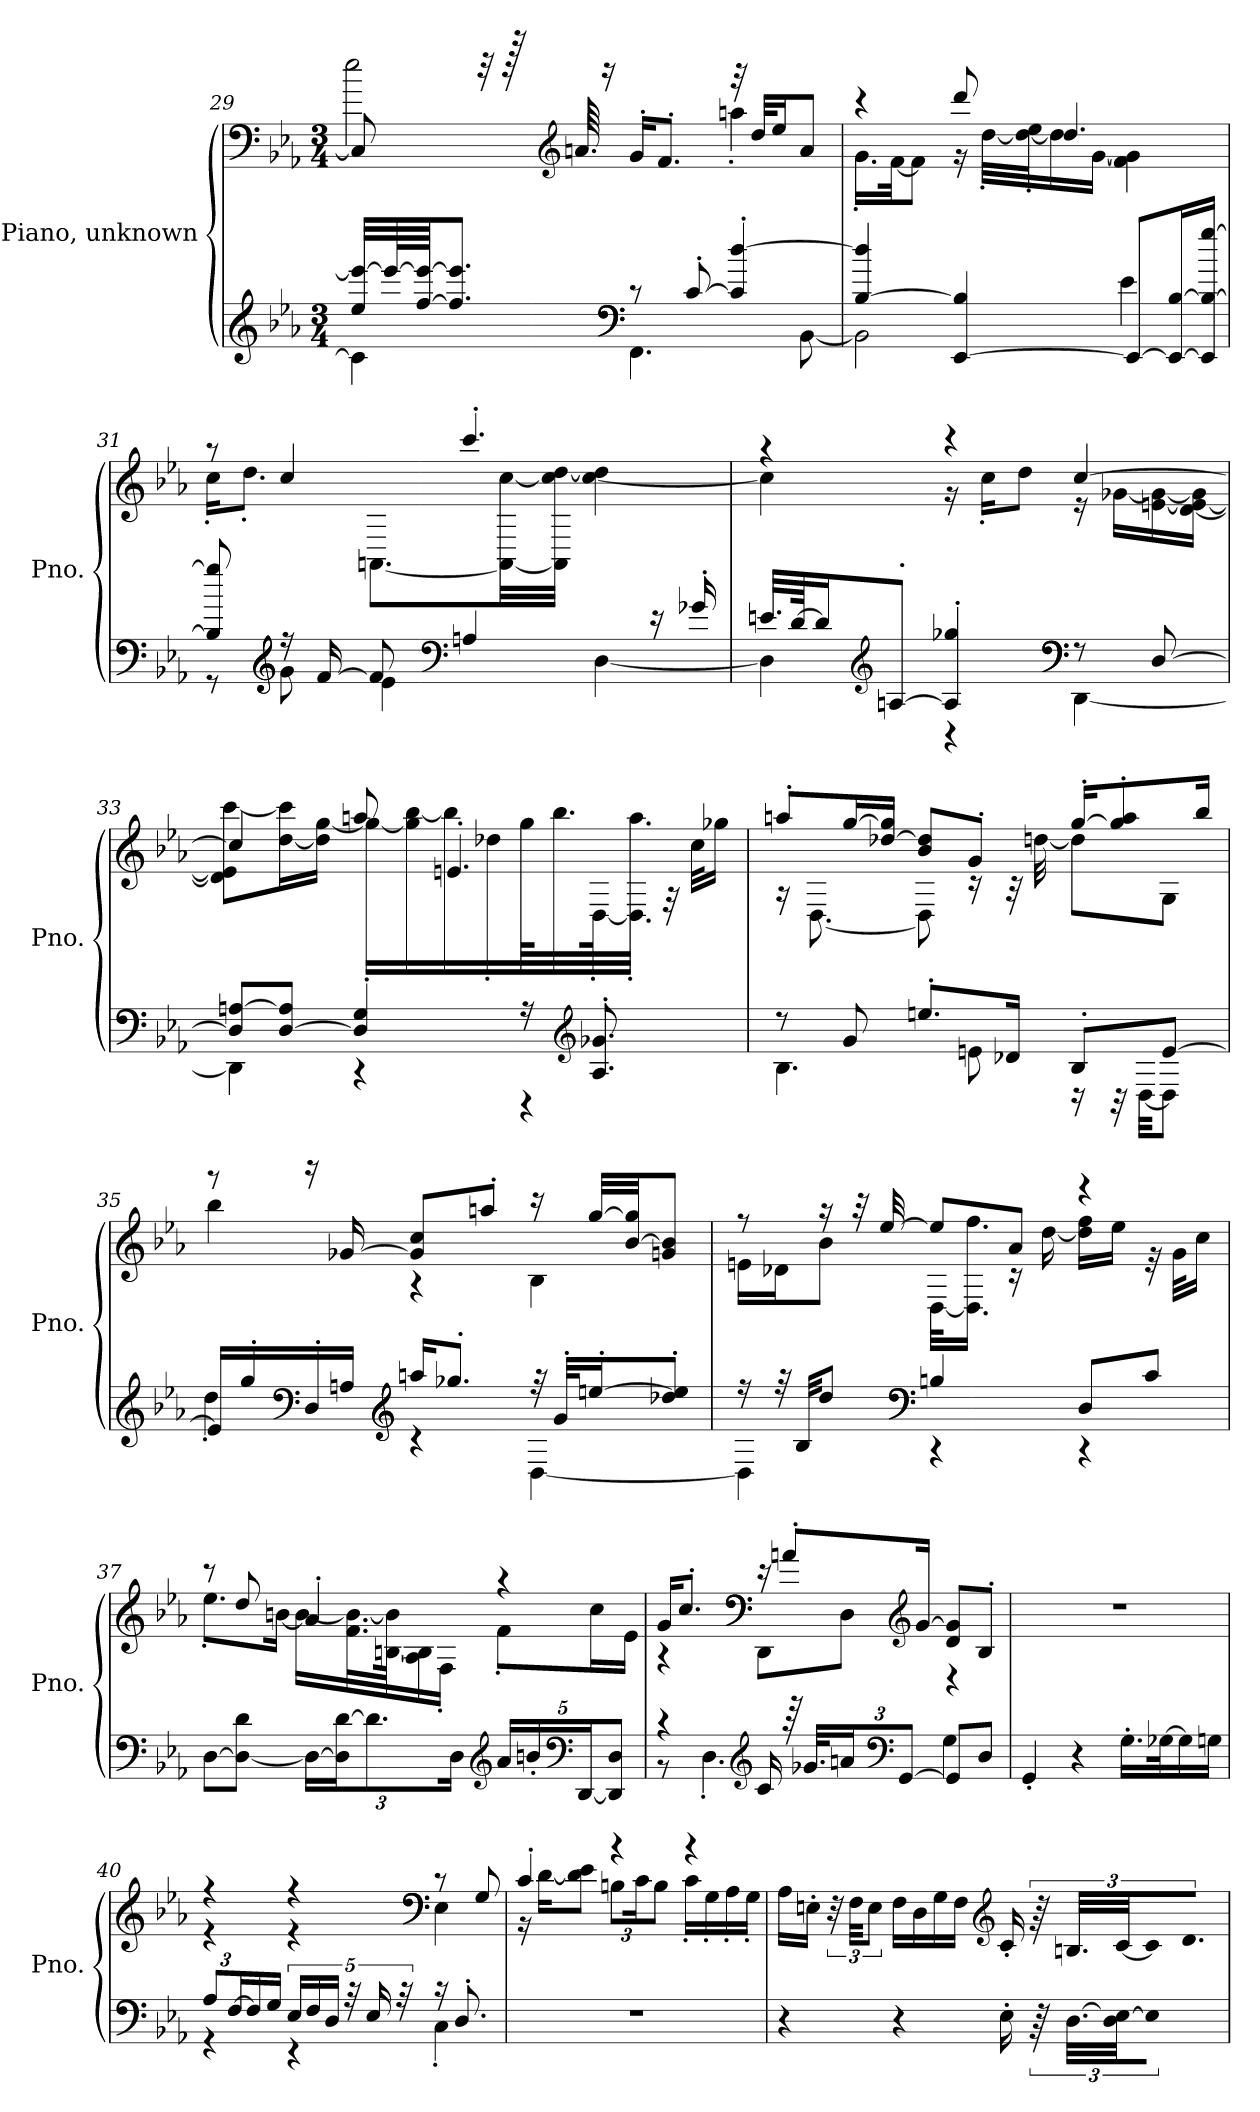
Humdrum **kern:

**kern	**kern
*part1	*part1
*staff2	*staff1
*I"Piano, unknown	*
*I'Pno.	*
*clefG2	*clefF4
*k[b-e-a-]	*k[b-e-a-]
*M3/4	*M3/4
=29	=29
*^	*^
32ee-/ 32eee-/_LLL	4c\]	8C/]	2ee-\
64eee-/L_	.	.	.
[64ff/ 64eee-/_JJJ	.	.	.
8.ff/] 8.eee-/]J	.	.	.
.	.	32r	.
.	.	128r	.
*	*	*clefG2	*
.	.	64.an/	.
.	.	16r	.
*clefF4	*	*	*
8r	4.FF\	16g'/KL	.
.	.	8.f'/J	.
[8c'/	.	.	.
4c/]' [4dd/'	.	32r	4aan'\
.	.	32dd/KLL	.
.	.	16ee-/J	.
.	[8BB-\	8a/J	.
!!LO:LB:g=z	!!
=30	=30	=30	=30
[4B-/ 4dd/]	2BB-\]	4r	16.g'\LL
.	.	.	[32f\JK
.	.	.	8f\J]
[4EE-/ 4B-/]	.	8ddd/	16r
.	.	.	[32dd'\LLL
.	.	.	32dd\_' 32ee-\'J
.	.	4.dd/	16dd\]
.	.	.	[16g\JJ
8EE-/L_	4e-\	.	4f\ 4g\]
16EE-/_ [16B-/L	.	.	.
16EE-/] 16B-/_ [16gg/JJ	.	.	.
=31	=31	=31	=31
8B-/] 8gg/]	8r	8r	16cc'\KL
.	.	.	8.dd'\J
*clefG2	*	*	*
16r	8g\	4cc/	.
[16f/	.	.	.
8f/]	4e-\	.	[8.AAn\L
*clefF4	*	*	*
4An/	.	4.ccc'/	.
.	.	.	32AA\_ [32cc\LL
.	.	.	32AA\] 32cc\] [32dd\JJJ
.	[4D\	.	[4cc\ 4dd\]
16r	.	.	.
16g-X'/	.	.	.
!!LO:PB:g=z	!!
=32	=32	=32	=32
32.en/LLL	4D\]	4r	4cc\]
[64d/JK	.	.	.
16d/J]	.	.	.
*clefG2	*	*	*
[8An'/J	.	.	.
4A/]' 4gg-X/'	4r	4r	16r
.	.	.	16cc'\KL
.	.	.	8dd\J
*clefF4	*	*	*
8r	[4DD\	[4cc/	16r
.	.	.	[16g-X\LL
[8D/	.	.	[16en\ 16g-\_
.	.	.	[16d\ 16e\_ 16g-\]JJ
=33	=33	=33	=33
8D/] [8An/L	4DD\]	4cc/]	8d\] 8e\] [8ccc\L
[8D/ 8A/]J	.	.	[16dd\ 16ccc\]L
.	.	.	16dd\] [16gg\JJ
4D/]' 4G/'	4r	8aan/	16gg\LL_
.	.	.	16gg\] [16bb-\
.	.	4.en'/	16bb-\]
.	.	.	16dd-X'\
16r	4r	.	64gg\KL
.	.	.	32.bb-\
*clefG2	*	*	*
8.A/' 8.g-X/'	.	.	[64D'\K
.	.	.	32.D\]' 32.aa\'JJJ
.	.	.	32r
.	.	.	32cc\KLL
.	.	.	16gg-X\JJ
!!LO:LB:g=z	!!
=34	=34	=34	=34
8r	4.B-\	8aan'/L	16r
.	.	.	[8.D\
8g/	.	[16gg/L	.
.	.	[16dd-X/ 16gg/]JJ	.
8.een'/L	.	8b-/ 8dd-/]L	8D\]
.	8en\	8g'/J	16r
16d-X/Jk	.	.	32r
.	.	.	[32ddn\
8B-'/L	16r	[16gg'/KL	8dd\L]
.	32r	8gg/]' 8aa/'	.
.	[32D\KKL	.	.
[8e/J	8D\J]	.	8G\J
.	.	16bb-/Jk	.
=35	=35	=35	=35
16e/LL]	4dd'\	8r	4bb-\
16gg'/	.	.	.
*clefF4	*	*	*
16D'/	.	16r	.
16An/JJ	.	[16g-X/	.
*clefG2	*	*	*
16aan/KL	4r	8g-/] 8cc/L	4r
8.gg-X'/J	.	.	.
.	.	8aan'/J	.
32r	[4D\	16r	4B-\
32g'/KLL	.	.	.
[16een'/J	.	[32gg/LLL	.
.	.	[32b-/ 32gg/]JJ	.
8dd-X/' 8ee/]'J	.	8gn/ 8b-/]J	.
!!LO:LB:g=z	!!
=36	=36	=36	=36
16r	4D\]	8r	16en\LL
32r	.	.	16d-X\J
32B-/KKL	.	.	.
8dd/J	.	16r	8b-\J
.	.	32r	.
.	.	[32ee-/	.
*clefF4	*	*	*
4Bn/	4r	8ee-/L]	[32D\KLL
.	.	.	16.D\] 16.ff\JJ
.	.	8a-/J	16r
.	.	.	[16dd\
8D/L	4r	4r	16dd\] 16ff\LL
.	.	.	16ee-\JJ
8c/J	.	.	32r
.	.	.	32g\KLL
.	.	.	16cc\JJ
*v	*v	*	*
=37	=37	=37
[8D\L	8r	8.ee-'\L
8D\_ 8d\J	8dd/	.
.	.	[16bn\Jk
*Xbrackettup	*	*
24D\LL_	4a-'/	16b\LL_
24D\] [24d\J	.	.
.	.	32.f\ 32.b\_L
12.d\]	.	.
.	.	[64Bn\ 64b\]JK
.	.	16A-\ 16B\]
.	.	16F'\JJ
24D\Jk	.	.
*clefG2	*	*
20a-/LL	4r	8f'\L
20bn'/	.	.
*clefF4	*	*
[20DD/J	.	.
.	.	16cc\L
10DD/] 10D/J	.	.
.	.	16e-\JJ
!!LO:LB:g=z	!!
=38	=38	=38
*^	*	*
4r	8r	16g/KL	4r
.	.	8.cc'/J	.
.	4.D'\	.	.
*clefG2	*	*clefF4	*
16c/	.	16r	8DD\L
64r	.	8an'/L	.
32.g-X/KLL	.	.	.
24an/J	.	.	8D\J
*clefF4	*	*	*
[12GG/J	.	.	.
*	*	*clefG2	*
.	.	[16g/Jk	.
8GG/L]	4G\	8d/ 8g/]L	4r
8D/J	.	8B-'/J	.
*v	*v	*	*
*	*v	*v
=39	=39
4GG'/	2.r
4r	.
16.G'\LL	.
[32G-X\K	.
16G-\]	.
16Gn\JJ	.
=40	=40
*^	*^
12A-/L	4r	4r	4r
[24F/L	.	.	.
16F/]	.	.	.
16G/JJ	.	.	.
*brackettup	*	*	*
20E-/LL	4r	4r	4r
20F/	.	.	.
20D/JJ	.	.	.
40r	.	.	.
20E-/	.	.	.
40r	.	.	.
*	*	*clefF4	*
16r	4C'\	8r	4E-\
8.D'/	.	.	.
.	.	8G/	.
*v	*v	*	*
!!LO:LB:g=z	!!
=41	=41	=41
2.r	4c'/	16r
.	.	[16d\KL
.	.	8d\] 8e-\J
*	*	*Xbrackettup
.	4r	12Bn\L
.	.	24c\K
.	.	8B\J
.	4r	16c'\LL
.	.	16G'\
.	.	16A-'\
.	.	16G'\JJ
*	*v	*v
=42	=42
4r	16A-\LL
.	16En'\JJ
*	*brackettup
.	48r
.	48F\KKL
.	12E\J
4r	16F\LL
.	16D\
.	16G\
.	16F\JJ
*	*clefG2
16E-'\	16c'/
96r	96r
[48.D\LLL	48.Bn/LLL
48D\] [48E-\JJ	[48c/
8E-\J]	32c/J]
.	16.d/JJ
=	=
*-	*-
